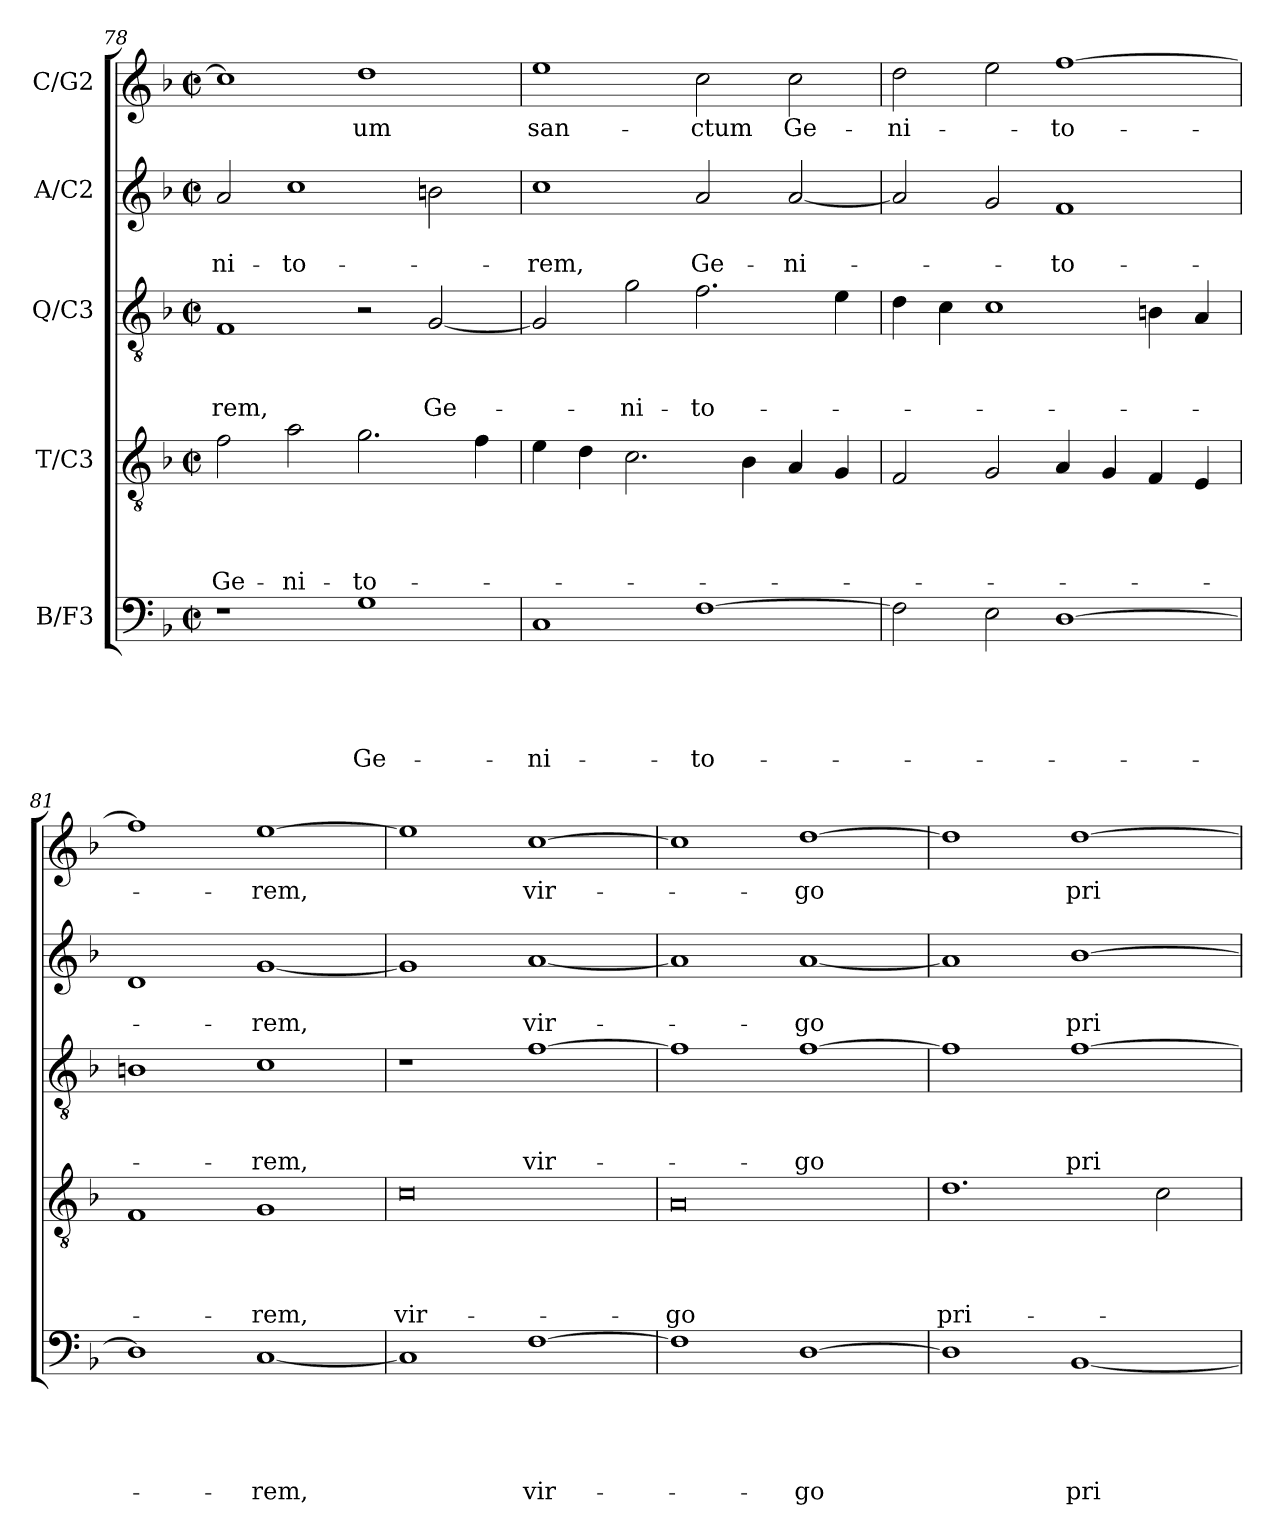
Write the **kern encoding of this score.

**kern	**text	**text	**text	**text	**text	**kern	**text	**text	**text	**text	**kern	**text	**text	**text	**kern	**text	**text	**kern	**text
*part5	*part5	*part5	*part5	*part5	*part5	*part4	*part4	*part4	*part4	*part4	*part3	*part3	*part3	*part3	*part2	*part2	*part2	*part1	*part1
*staff5	*staff5	*staff5	*staff5	*staff5	*staff5	*staff4	*staff4	*staff4	*staff4	*staff4	*staff3	*staff3	*staff3	*staff3	*staff2	*staff2	*staff2	*staff1	*staff1
*I"B/F3	*	*	*	*	*	*I"T/C3	*	*	*	*	*I"Q/C3	*	*	*	*I"A/C2	*	*	*I"C/G2	*
*clefF4	*	*	*	*	*	*clefGv2	*	*	*	*	*clefGv2	*	*	*	*clefG2	*	*	*clefG2	*
*k[b-]	*	*	*	*	*	*k[b-]	*	*	*	*	*k[b-]	*	*	*	*k[b-]	*	*	*k[b-]	*
*F:	*	*	*	*	*	*F:	*	*	*	*	*F:	*	*	*	*F:	*	*	*F:	*
*M2/2	*	*	*	*	*	*M2/2	*	*	*	*	*M2/2	*	*	*	*M2/2	*	*	*M2/2	*
*met(c|)	*	*	*	*	*	*met(c|)	*	*	*	*	*met(c|)	*	*	*	*met(c|)	*	*	*met(c|)	*
=78	=78	=78	=78	=78	=78	=78	=78	=78	=78	=78	=78	=78	=78	=78	=78	=78	=78	=78	=78
!	!	!	!	!	!	!	!	!	!	!LO:LY:b	!	!	!	!LO:LY:b	!	!	!LO:LY:b	!	!
1r	.	.	.	.	.	2f\	.	.	.	Ge-	1F	.	.	-rem,	2a/	.	-ni-	1cc]	.
!	!	!	!	!	!	!	!	!	!	!LO:LY:b	!	!	!	!	!	!	!LO:LY:b	!	!
.	.	.	.	.	.	2a\	.	.	.	-ni-	.	.	.	.	1cc	.	-to-	.	.
!	!	!	!	!	!LO:LY:b	!	!	!	!	!LO:LY:b	!	!	!	!	!	!	!	!	!LO:LY:b
1G	.	.	.	.	Ge-	2.g\	.	.	.	-to-	2r	.	.	.	.	.	.	1dd	-um
!	!	!	!	!	!	!	!	!	!	!	!	!	!	!LO:LY:b	!	!	!	!	!
.	.	.	.	.	.	.	.	.	.	.	[2G/	.	.	Ge-	2bn\	.	.	.	.
.	.	.	.	.	.	4f\	.	.	.	.	.	.	.	.	.	.	.	.	.
!!LO:LB:g=z
=79	=79	=79	=79	=79	=79	=79	=79	=79	=79	=79	=79	=79	=79	=79	=79	=79	=79	=79	=79
!	!	!	!	!	!LO:LY:b	!	!	!	!	!	!	!	!	!	!	!	!LO:LY:b	!	!LO:LY:b
1C	.	.	.	.	-ni-	4e\	.	.	.	.	2G/]	.	.	.	1cc	.	-rem,	1ee	san-
.	.	.	.	.	.	4d\	.	.	.	.	.	.	.	.	.	.	.	.	.
!	!	!	!	!	!	!	!	!	!	!	!	!	!	!LO:LY:b	!	!	!	!	!
.	.	.	.	.	.	2.c\	.	.	.	.	2g\	.	.	-ni-	.	.	.	.	.
!	!	!	!	!	!LO:LY:b	!	!	!	!	!	!	!	!	!LO:LY:b	!	!	!LO:LY:b	!	!LO:LY:b
[1F	.	.	.	.	-to-	.	.	.	.	.	2.f\	.	.	-to-	2a/	.	Ge-	2cc\	-ctum
.	.	.	.	.	.	4B-\	.	.	.	.	.	.	.	.	.	.	.	.	.
!	!	!	!	!	!	!	!	!	!	!	!	!	!	!	!	!	!LO:LY:b	!	!LO:LY:b
.	.	.	.	.	.	4A/	.	.	.	.	.	.	.	.	[2a/	.	-ni-	2cc\	Ge-
.	.	.	.	.	.	4G/	.	.	.	.	4e\	.	.	.	.	.	.	.	.
=80	=80	=80	=80	=80	=80	=80	=80	=80	=80	=80	=80	=80	=80	=80	=80	=80	=80	=80	=80
!	!	!	!	!	!	!	!	!	!	!	!	!	!	!	!	!	!	!	!LO:LY:b
2F\]	.	.	.	.	.	2F/	.	.	.	.	4d\	.	.	.	2a/]	.	.	2dd\	-ni-
.	.	.	.	.	.	.	.	.	.	.	4c\	.	.	.	.	.	.	.	.
2E\	.	.	.	.	.	2G/	.	.	.	.	1c	.	.	.	2g/	.	.	2ee\	.
!	!	!	!	!	!	!	!	!	!	!	!	!	!	!	!	!	!LO:LY:b	!	!LO:LY:b
[1D	.	.	.	.	.	4A/	.	.	.	.	.	.	.	.	1f	.	-to-	[1ff	-to-
.	.	.	.	.	.	4G/	.	.	.	.	.	.	.	.	.	.	.	.	.
.	.	.	.	.	.	4F/	.	.	.	.	4Bn\	.	.	.	.	.	.	.	.
.	.	.	.	.	.	4E/	.	.	.	.	4A/	.	.	.	.	.	.	.	.
=81	=81	=81	=81	=81	=81	=81	=81	=81	=81	=81	=81	=81	=81	=81	=81	=81	=81	=81	=81
1D]	.	.	.	.	.	1F	.	.	.	.	1Bn	.	.	.	1d	.	.	1ff]	.
!	!	!	!	!	!LO:LY:b	!	!	!	!	!LO:LY:b	!	!	!	!LO:LY:b	!	!	!LO:LY:b	!	!LO:LY:b
[1C	.	.	.	.	-rem,	1G	.	.	.	-rem,	1c	.	.	-rem,	[1g	.	-rem,	[1ee	-rem,
=82	=82	=82	=82	=82	=82	=82	=82	=82	=82	=82	=82	=82	=82	=82	=82	=82	=82	=82	=82
!	!	!	!	!	!	!	!	!	!	!LO:LY:b	!	!	!	!	!	!	!	!	!
1C]	.	.	.	.	.	0c	.	.	.	vir-	1r	.	.	.	1g]	.	.	1ee]	.
!	!	!	!	!	!LO:LY:b	!	!	!	!	!	!	!	!	!LO:LY:b	!	!	!LO:LY:b	!	!LO:LY:b
[1F	.	.	.	.	vir-	.	.	.	.	.	[1f	.	.	vir-	[1a	.	vir-	[1cc	vir-
=83	=83	=83	=83	=83	=83	=83	=83	=83	=83	=83	=83	=83	=83	=83	=83	=83	=83	=83	=83
!	!	!	!	!	!	!	!	!	!	!LO:LY:b	!	!	!	!	!	!	!	!	!
1F]	.	.	.	.	.	0A	.	.	.	-go	1f]	.	.	.	1a]	.	.	1cc]	.
!	!	!	!	!	!LO:LY:b	!	!	!	!	!	!	!	!	!LO:LY:b	!	!	!LO:LY:b	!	!LO:LY:b
[1D	.	.	.	.	-go	.	.	.	.	.	[1f	.	.	-go	[1a	.	-go	[1dd	-go
=84	=84	=84	=84	=84	=84	=84	=84	=84	=84	=84	=84	=84	=84	=84	=84	=84	=84	=84	=84
!	!	!	!	!	!	!	!	!	!	!LO:LY:b	!	!	!	!	!	!	!	!	!
1D]	.	.	.	.	.	1.d	.	.	.	pri-	1f]	.	.	.	1a]	.	.	1dd]	.
!	!	!	!	!	!LO:LY:b	!	!	!	!	!	!	!	!	!LO:LY:b	!	!	!LO:LY:b	!	!LO:LY:b
[1BB-	.	.	.	.	pri-	.	.	.	.	.	[1f	.	.	pri-	[1b-	.	pri-	[1dd	pri-
.	.	.	.	.	.	2c\	.	.	.	.	.	.	.	.	.	.	.	.	.
=	=	=	=	=	=	=	=	=	=	=	=	=	=	=	=	=	=	=	=
*-	*-	*-	*-	*-	*-	*-	*-	*-	*-	*-	*-	*-	*-	*-	*-	*-	*-	*-	*-
